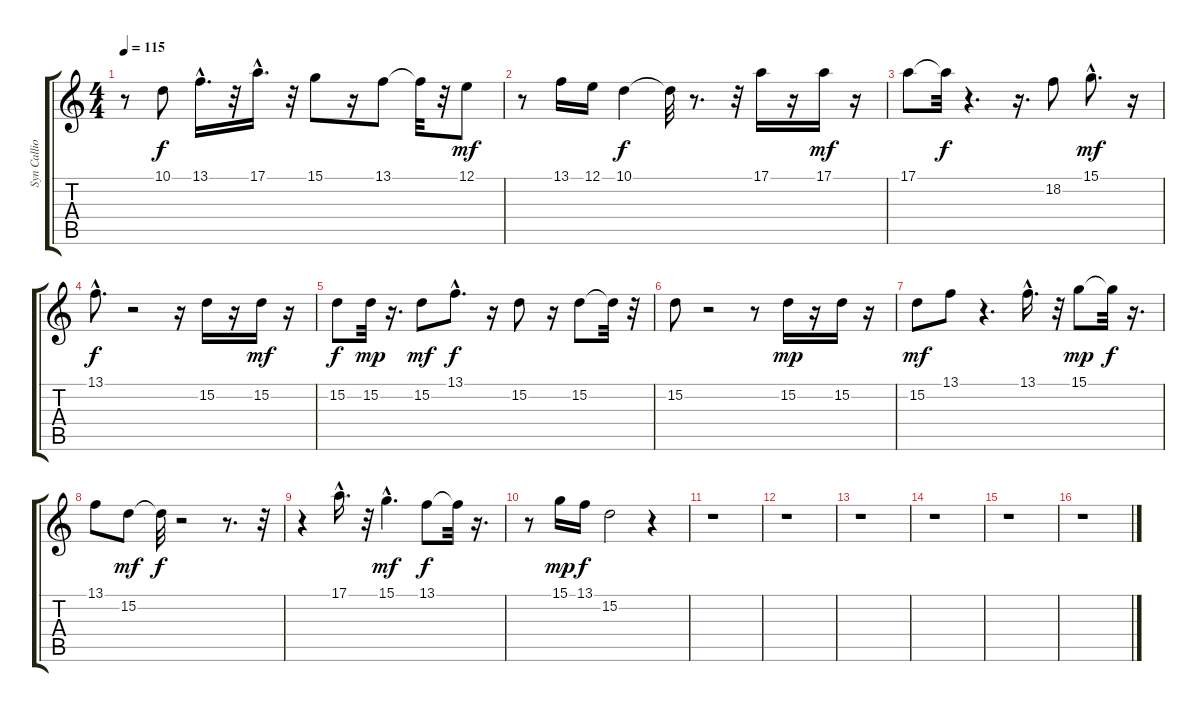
\track ("Syn Calliope" "Syn Callio") {instrument lead3calliope}
\staff {score tabs}
\tuning (E4 B3 G3 D3 A2 E2) {hide}
\ts (4 4)
\tempo 115
\clef g2
\ks c
r.8{dy mf} 10.1.8{dy f} 13.1{hac}.16{d} r.32 17.1{hac}.16{d} r.32 15.1.8 r.16 13.1.8 13.1{t}.32 r.32 12.1.8{dy mf} |
r.8 13.1.16 12.1.16 10.1.4{dy f} 10.1{t}.32 r.8{d} r.32 17.1.16 r.16 17.1.16{dy mf} r.16 |
17.1.8 17.1{t}.32{dy f} r.4{d} r.16{d} 18.2.8 15.1{hac}.8{d dy mf} r.16 |
13.1{hac}.8{d dy f} r.2 r.16 15.2.16 r.16 15.2.16{dy mf} r.16 |
15.2.8{dy f} 15.2.32{dy mp} r.16{d} 15.2.8{dy mf} 13.1{hac}.8{d dy f} r.16 15.2.8 r.16 15.2.8 15.2{t}.32 r.32 |
15.2.8 r.2 r.8 15.2.16{dy mp} r.16 15.2.16 r.16 |
15.2.8{dy mf} 13.1.8 r.4{d} 13.1{hac}.16{d} r.32 15.1.8{dy mp} 15.1{t}.32{dy f} r.16{d} |
13.1.8 15.2.8{dy mf} 15.2{t}.32{dy f} r.2 r.8{d} r.32 |
r.4 17.1{hac}.16{d} r.32 15.1{hac}.4{d dy mf} 13.1.8{dy f} 13.1{t}.32 r.16{d} |
r.8 15.1.16{dy mp} 13.1.16{dy f} 15.2.2 r.4 |
r.1 |
r.1 |
r.1 |
r.1 |
r.1 |
r.1
